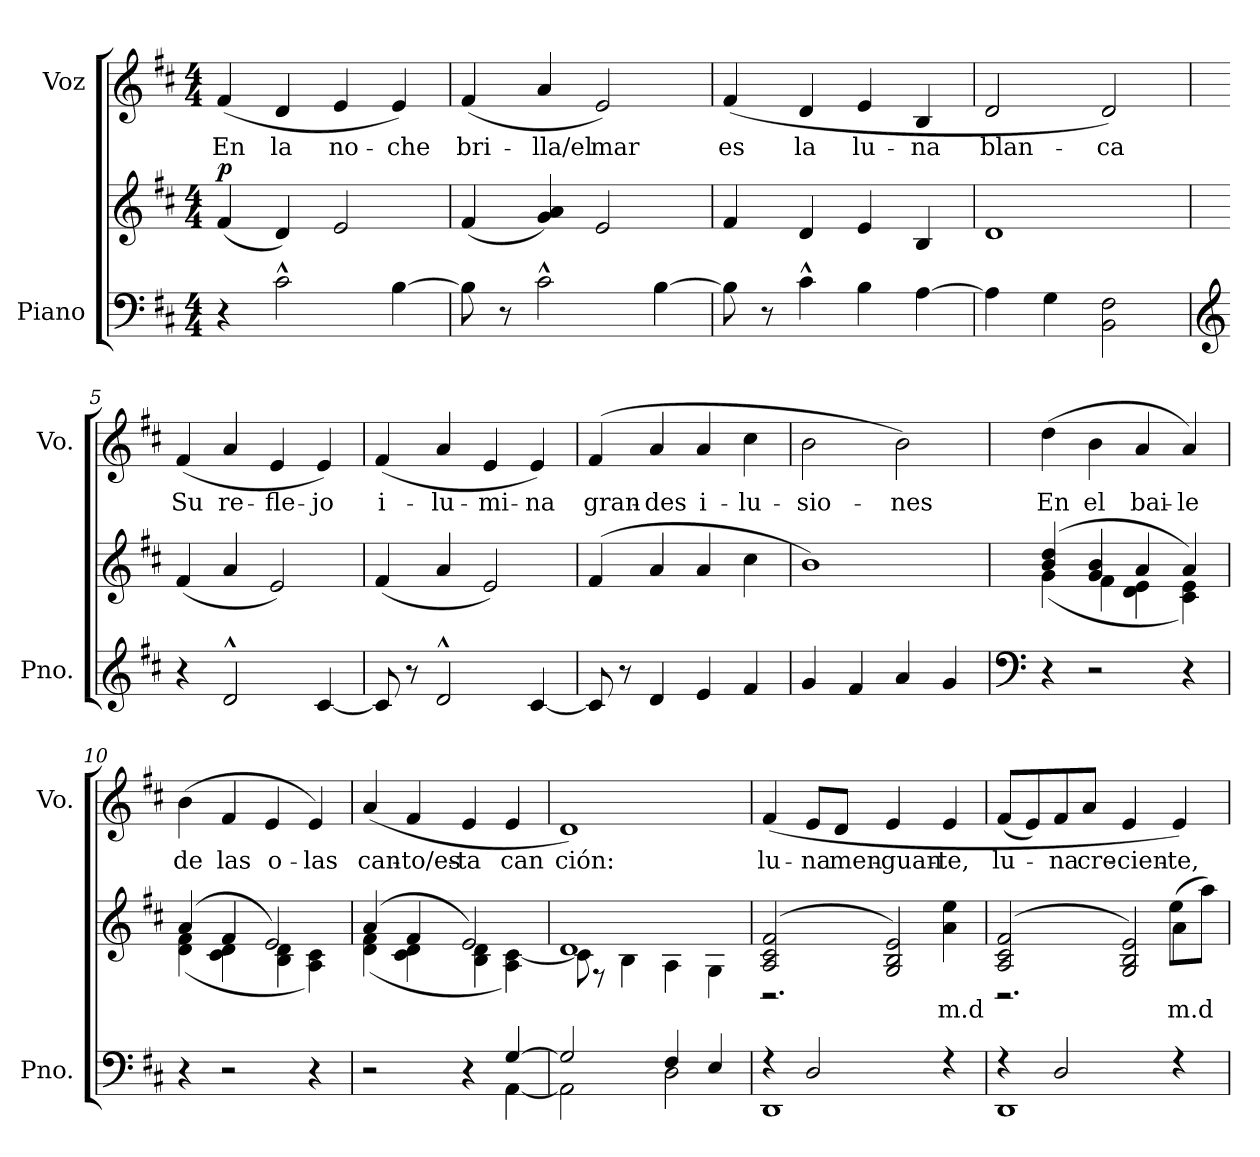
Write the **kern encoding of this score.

**kern	**kern	**text	**dynam	**kern	**text
*part2	*part2	*part2	*part2	*part1	*part1
*staff3	*staff2	*staff2	*staff2/3	*staff1	*staff1
*I"Piano	*	*	*	*I"Voz	*
*I'Pno.	*	*	*	*I'Vo.	*
*clefF4	*clefG2	*	*	*clefG2	*
*k[f#c#]	*k[f#c#]	*	*	*k[f#c#]	*
*M4/4	*M4/4	*	*	*M4/4	*
*MM100	*MM100	*	*	*MM100	*
=1	=1	=1	=1	=1	=1
!	!	!	!LO:DY:b	!	!LO:LY:b
4r	(<4f#/	.	p	(<4f#/	En
!	!	!	!	!	!LO:LY:b
2c#^^\	4d/)	.	.	4d/	la
!	!	!	!	!	!LO:LY:b
.	2e/	.	.	4e/	no-
!	!	!	!	!	!LO:LY:b
[4B\	.	.	.	4e/)	-che
=2	=2	=2	=2	=2	=2
!	!	!	!	!	!LO:LY:b
8B\]	(<4f#/	.	.	(<4f#/	bri-
8r	.	.	.	.	.
!	!	!	!	!	!LO:LY:b
2c#^^\	4g/ 4a/)	.	.	4a/	-lla/el
!	!	!	!	!	!LO:LY:b
.	2e/	.	.	2e/)	mar
[4B\	.	.	.	.	.
=3	=3	=3	=3	=3	=3
!	!	!	!	!	!LO:LY:b
8B\]	4f#/	.	.	(<4f#/	es
8r	.	.	.	.	.
!	!	!	!	!	!LO:LY:b
4c#^^\	4d/	.	.	4d/	la
!	!	!	!	!	!LO:LY:b
4B\	4e/	.	.	4e/	lu-
!	!	!	!	!	!LO:LY:b
[4A\	4B/	.	.	4B/	-na
=4	=4	=4	=4	=4	=4
!	!	!	!	!	!LO:LY:b
4A\]	1d	.	.	2d/	blan-
4G\	.	.	.	.	.
!	!	!	!	!	!LO:LY:b
2BB\ 2F#\	.	.	.	2d/)	-ca
!!LO:LB:g=z
=5	=5	=5	=5	=5	=5
*clefG2	*	*	*	*	*
!	!	!	!	!	!LO:LY:b
4r	(<4f#/	.	.	(<4f#/	Su
!	!	!	!	!	!LO:LY:b
2d^^/	4a/	.	.	4a/	re-
!	!	!	!	!	!LO:LY:b
.	2e/)	.	.	4e/	-fle-
!	!	!	!	!	!LO:LY:b
[4c#/	.	.	.	4e/)	-jo
=6	=6	=6	=6	=6	=6
!	!	!	!	!	!LO:LY:b
8c#/]	(<4f#/	.	.	(<4f#/	i-
8r	.	.	.	.	.
!	!	!	!	!	!LO:LY:b
2d^^/	4a/	.	.	4a/	-lu-
!	!	!	!	!	!LO:LY:b
.	2e/)	.	.	4e/	-mi-
!	!	!	!	!	!LO:LY:b
[4c#/	.	.	.	4e/)	-na
=7	=7	=7	=7	=7	=7
!	!	!	!	!	!LO:LY:b
8c#/]	(>4f#/	.	.	(>4f#/	gran-
8r	.	.	.	.	.
!	!	!	!	!	!LO:LY:b
4d/	4a/	.	.	4a/	-des
!	!	!	!	!	!LO:LY:b
4e/	4a/	.	.	4a/	i-
!	!	!	!	!	!LO:LY:b
4f#/	4cc#\	.	.	4cc#\	-lu-
=8	=8	=8	=8	=8	=8
!	!	!	!	!	!LO:LY:b
4g/	1b)	.	.	2b\	-sio-
4f#/	.	.	.	.	.
!	!	!	!	!	!LO:LY:b
4a/	.	.	.	2b\)	-nes
4g/	.	.	.	.	.
!!LO:PB:g=z
=9	=9	=9	=9	=9	=9
*clefF4	*	*	*	*	*
*	*^	*	*	*	*
!	!	!	!	!	!	!LO:LY:b
4r	(>4b/ 4dd/	(<4g\	.	.	(>4dd\	En
!	!	!	!	!	!	!LO:LY:b
2r	4g/ 4b/	4f#\	.	.	4b\	el
!	!	!	!	!	!	!LO:LY:b
.	4a/	4d\ 4e\	.	.	4a/	bai-
!	!	!	!	!	!	!LO:LY:b
4r	4a/)	4c#\ 4e\)	.	.	4a/)	-le
=10	=10	=10	=10	=10	=10	=10
!	!	!	!	!	!	!LO:LY:b
4r	(>4a/	(<4d\ 4f#\	.	.	(>4b\	de
!	!	!	!	!	!	!LO:LY:b
2r	4f#/	4c#\ 4d\	.	.	4f#/	las
!	!	!	!	!	!	!LO:LY:b
.	2e/)	4B\ 4d\	.	.	4e/	o-
!	!	!	!	!	!	!LO:LY:b
4r	.	4A\ 4c#\)	.	.	4e/)	-las
=11	=11	=11	=11	=11	=11	=11
*^	*	*	*	*	*	*
!	!	!	!	!	!	!	!LO:LY:b
2r	2.ryy	(>4a/	(<4d\ 4f#\	.	.	(<4a/	can-
!	!	!	!	!	!	!	!LO:LY:b
.	.	4f#/	4c#\ 4d\	.	.	4f#/	-to/es-
!	!	!	!	!	!	!	!LO:LY:b
4r	.	2e/)	4B\ 4d\	.	.	4e/	-ta
!	!	!	!	!	!	!	!LO:LY:b
[4G/	[4AA\	.	4A\ [4c#\)	.	.	4e/	can
=12	=12	=12	=12	=12	=12	=12	=12
!	!	!	!	!	!	!	!LO:LY:b
2G/]	2AA\]	1d	8c#\]	.	.	1d)	ción:
.	.	.	8r	.	.	.	.
.	.	.	4B\	.	.	.	.
4F#/	2D\	.	4A\	.	.	.	.
4E/	.	.	4G\	.	.	.	.
!!LO:LB:g=z
=13	=13	=13	=13	=13	=13	=13	=13
!	!	!	!	!	!	!	!LO:LY:b
4r	1DD	(>2A/ 2c#/ 2f#/	2.r	.	.	(<4f#/	lu-
!	!	!	!	!	!	!	!LO:LY:b
2D/	.	.	.	.	.	8e/L	-na
!	!	!	!	!	!	!	!LO:LY:b
.	.	.	.	.	.	8d/J	men-
!	!	!	!	!	!	!	!LO:LY:b
.	.	2G/ 2B/ 2e/)	.	.	.	4e/	-guan-
!	!	!	!	!	!	!	!LO:LY:b
4r	.	.	4a\ 4ee\	m.d	.	4e/	-te,
=14	=14	=14	=14	=14	=14	=14	=14
*	*	*	*^	*	*	*	*
!	!	!	!	!	!	!	!	!LO:LY:b
4r	1DD	(>2A/ 2c#/ 2f#/	2.r	2.ryy	.	.	(<8f#/L	lu-
.	.	.	.	.	.	.	8e/)	.
!	!	!	!	!	!	!	!	!LO:LY:b
2D/	.	.	.	.	.	.	8f#/	-na
!	!	!	!	!	!	!	!	!LO:LY:b
.	.	.	.	.	.	.	8a/J	cre-
!	!	!	!	!	!	!	!	!LO:LY:b
.	.	2G/ 2B/ 2e/)	.	.	.	.	4e/	-cien-
!	!	!	!	!	!LO:LY:b	!	!	!LO:LY:b
4r	.	.	4a\	(<8ee\L	m.d	.	4e/)	-te,
.	.	.	.	8aa\J)	.	.	.	.
*v	*v	*	*	*	*	*	*	*
*	*v	*v	*v	*	*	*	*
=	=	=	=	=	=
*-	*-	*-	*-	*-	*-
